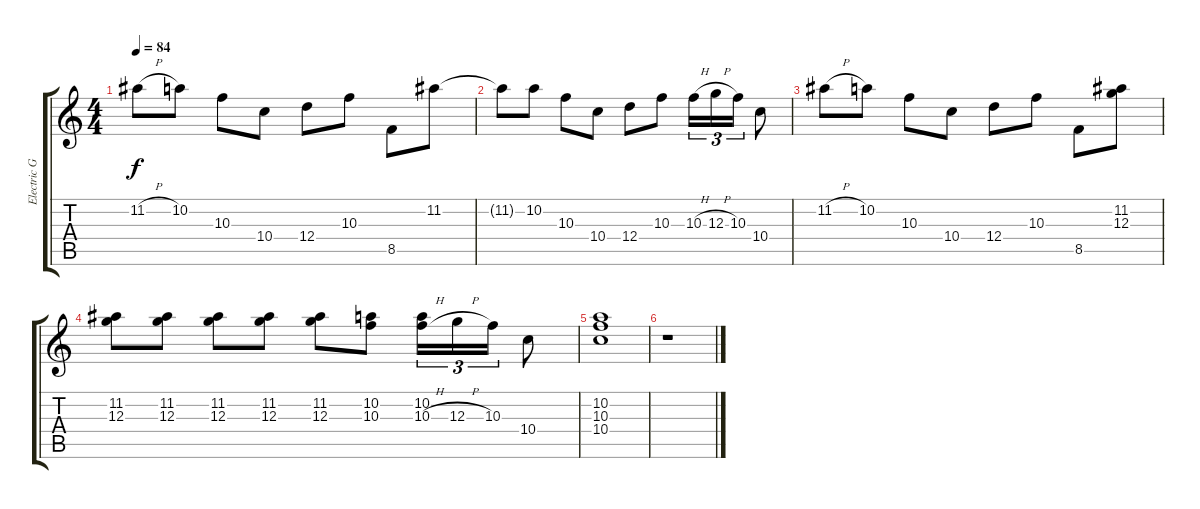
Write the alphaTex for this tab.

\track ("Electric Guitar 2 (Lead)" "Electric G") {instrument electricguitarclean}
\staff {score tabs}
\tuning (E4 B3 G3 D3 A2 E2) {hide}
\ts (4 4)
\tempo 84
\clef g2
\ks c
11.2{h}.8{dy f} 10.2.8 10.3.8 10.4.8 12.4.8 10.3.8 8.5.8 11.2.8 |
11.2{t}.8 10.2.8 10.3.8 10.4.8 12.4.8 10.3.8 10.3{h}.16{tu (3 2)} 12.3{h}.16{tu (3 2)} 10.3.16{tu (3 2)} 10.4.8 |
11.2{h}.8 10.2.8 10.3.8 10.4.8 12.4.8 10.3.8 8.5.8 (11.2 12.3).8 |
(11.2 12.3).8 (11.2 12.3).8 (11.2 12.3).8 (11.2 12.3).8 (11.2 12.3).8 (10.2 10.3).8 (10.2 10.3{h}).16{tu (3 2)} 12.3{h}.16{tu (3 2)} 10.3.16{tu (3 2)} 10.4.8 |
(10.2 10.3 10.4).1 |
r.1
